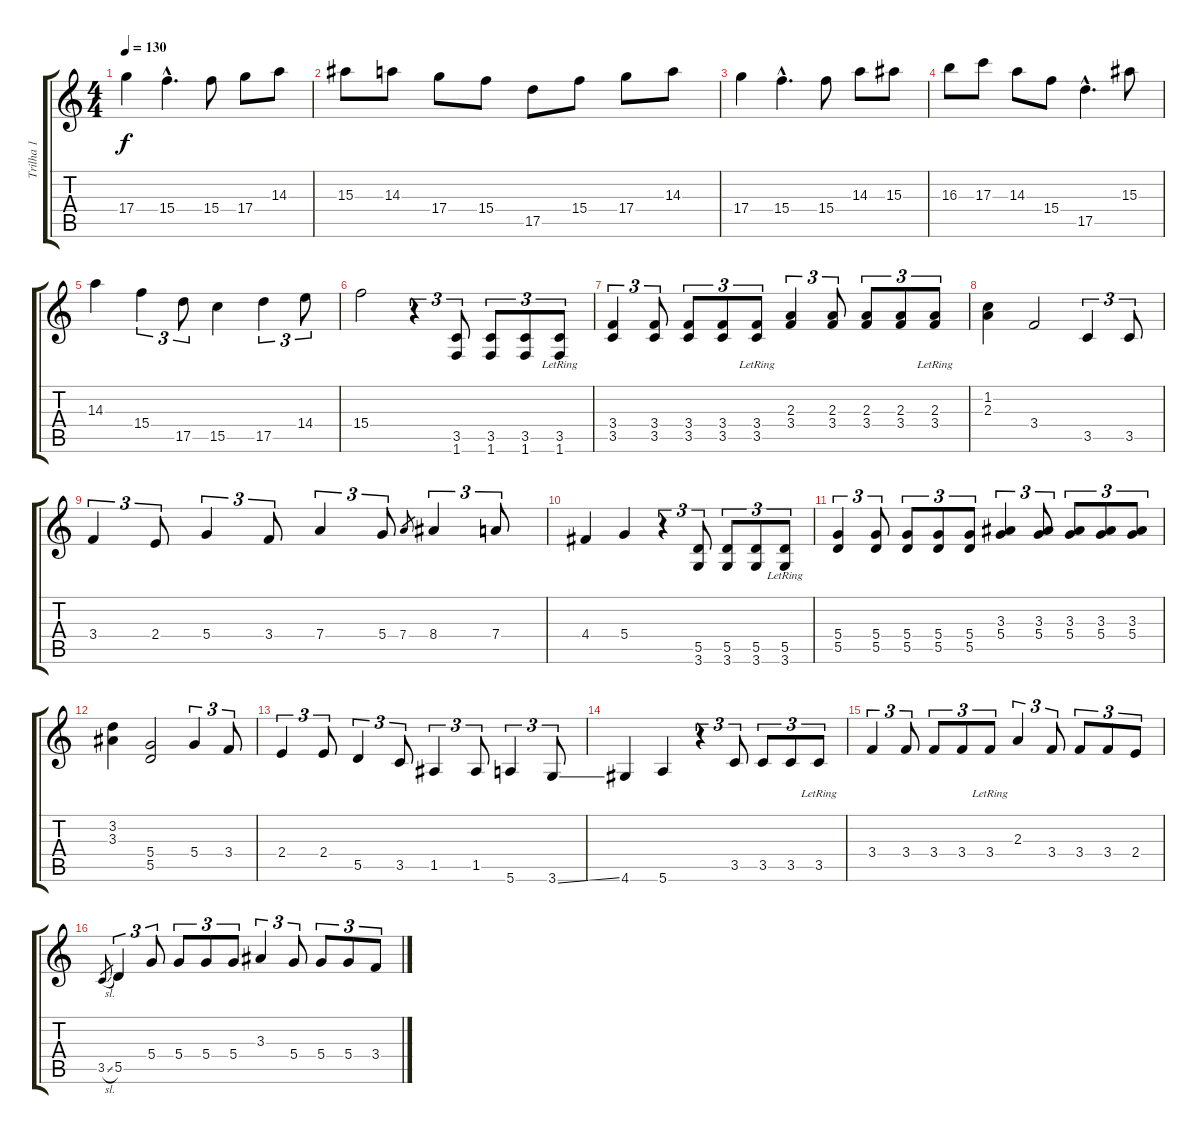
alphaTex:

\track ("Trilha 1" "Trilha 1") {instrument overdrivenguitar}
\staff {score tabs}
\tuning (E4 B3 G3 D3 A2 E2) {hide}
\ts (4 4)
\tempo 130
\clef g2
\ks c
17.4.4{dy f} 15.4{hac}.4{d} 15.4.8 17.4.8 14.3.8 |
15.3.8 14.3.8 17.4.8 15.4.8 17.5.8 15.4.8 17.4.8 14.3.8 |
17.4.4 15.4{hac}.4{d} 15.4.8 14.3.8 15.3.8 |
16.3.8 17.3.8 14.3.8 15.4.8 17.5{hac}.4{d} 15.3.8 |
14.3.4 15.4.4{tu (3 2)} 17.5.8{tu (3 2)} 15.5.4 17.5.4{tu (3 2)} 14.4.8{tu (3 2)} |
15.4.2 r.4{tu (3 2)} (3.5 1.6).8{tu (3 2)} (3.5 1.6).8{tu (3 2)} (3.5 1.6).8{tu (3 2)} (3.5{lr} 1.6).8{tu (3 2)} |
(3.4 3.5).4{tu (3 2)} (3.4 3.5).8{tu (3 2)} (3.4 3.5).8{tu (3 2)} (3.4 3.5).8{tu (3 2)} (3.4{lr} 3.5).8{tu (3 2)} (2.3 3.4).4{tu (3 2)} (2.3 3.4).8{tu (3 2)} (2.3 3.4).8{tu (3 2)} (2.3 3.4).8{tu (3 2)} (2.3{lr} 3.4).8{tu (3 2)} |
(1.2 2.3).4 3.4.2 3.5.4{tu (3 2)} 3.5.8{tu (3 2)} |
3.4.4{tu (3 2)} 2.4.8{tu (3 2)} 5.4.4{tu (3 2)} 3.4.8{tu (3 2)} 7.4.4{tu (3 2)} 5.4.8{tu (3 2)} 7.4.8{gr} 8.4.4{tu (3 2)} 7.4.8{tu (3 2)} |
4.4.4 5.4.4 r.4{tu (3 2)} (5.5 3.6).8{tu (3 2)} (5.5 3.6).8{tu (3 2)} (5.5 3.6).8{tu (3 2)} (5.5{lr} 3.6).8{tu (3 2)} |
(5.4 5.5).4{tu (3 2)} (5.4 5.5).8{tu (3 2)} (5.4 5.5).8{tu (3 2)} (5.4 5.5).8{tu (3 2)} (5.4 5.5).8{tu (3 2)} (3.3 5.4).4{tu (3 2)} (3.3 5.4).8{tu (3 2)} (3.3 5.4).8{tu (3 2)} (3.3 5.4).8{tu (3 2)} (3.3 5.4).8{tu (3 2)} |
(3.2 3.3).4 (5.4 5.5).2 5.4.4{tu (3 2)} 3.4.8{tu (3 2)} |
2.4.4{tu (3 2)} 2.4.8{tu (3 2)} 5.5.4{tu (3 2)} 3.5.8{tu (3 2)} 1.5.4{tu (3 2)} 1.5.8{tu (3 2)} 5.6.4{tu (3 2)} 3.6{ss}.8{tu (3 2)} |
4.6.4 5.6.4 r.4{tu (3 2)} 3.5.8{tu (3 2)} 3.5.8{tu (3 2)} 3.5.8{tu (3 2)} 3.5{lr}.8{tu (3 2)} |
3.4.4{tu (3 2)} 3.4.8{tu (3 2)} 3.4.8{tu (3 2)} 3.4.8{tu (3 2)} 3.4{lr}.8{tu (3 2)} 2.3.4{tu (3 2)} 3.4.8{tu (3 2)} 3.4.8{tu (3 2)} 3.4.8{tu (3 2)} 2.4.8{tu (3 2)} |
3.5{sl}.8{gr} 5.5.4{tu (3 2)} 5.4.8{tu (3 2)} 5.4.8{tu (3 2)} 5.4.8{tu (3 2)} 5.4.8{tu (3 2)} 3.3.4{tu (3 2)} 5.4.8{tu (3 2)} 5.4.8{tu (3 2)} 5.4.8{tu (3 2)} 3.4.8{tu (3 2)}
